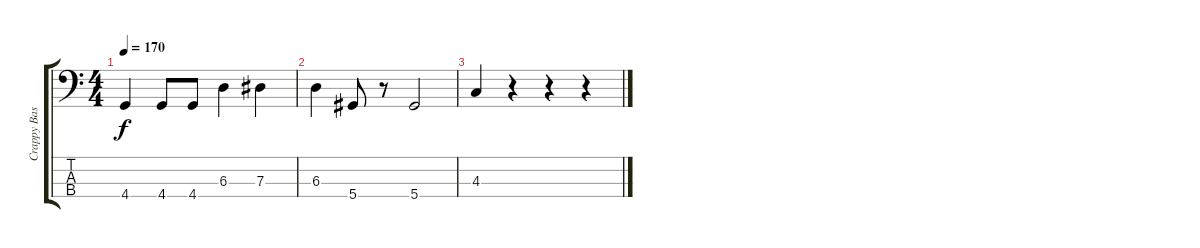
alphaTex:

\track ("Crappy Bass" "Crappy Bas") {instrument electricbasspick}
\staff {score tabs}
\tuning (Gb2 Db2 Ab1 Eb1) {hide}
\ts (4 4)
\tempo 170
\clef f4
\ks c
4.4.4{dy f} 4.4.8 4.4.8 6.3.4 7.3.4 |
6.3.4 5.4.8 r.8 5.4.2 |
4.3.4 r.4 r.4 r.4
